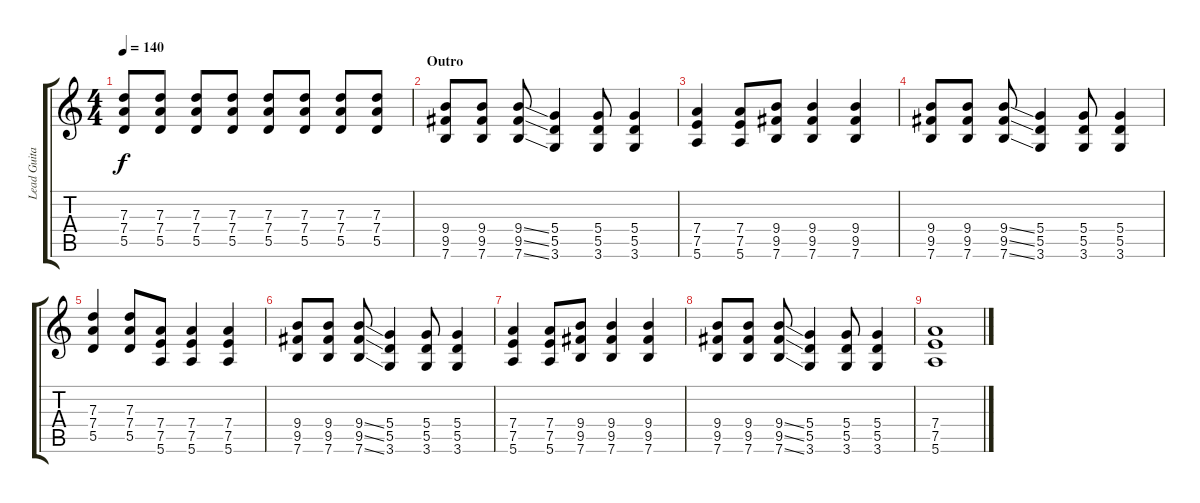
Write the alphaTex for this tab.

\track ("Lead Guitar" "Lead Guita") {instrument electricguitarmuted}
\staff {score tabs}
\tuning (E4 B3 G3 D3 A2 E2) {hide}
\ts (4 4)
\tempo 140
\clef g2
\ks c
(7.3 7.4 5.5).8{dy f} (7.3 7.4 5.5).8 (7.3 7.4 5.5).8 (7.3 7.4 5.5).8 (7.3 7.4 5.5).8 (7.3 7.4 5.5).8 (7.3 7.4 5.5).8 (7.3 7.4 5.5).8 |
\section ("" "Outro")
(9.4 9.5 7.6).8 (9.4 9.5 7.6).8 (9.4{ss} 9.5{ss} 7.6{ss}).8 (5.4 5.5 3.6).4 (5.4 5.5 3.6).8 (5.4 5.5 3.6).4 |
(7.4 7.5 5.6).4 (7.4 7.5 5.6).8 (9.4 9.5 7.6).8 (9.4 9.5 7.6).4 (9.4 9.5 7.6).4 |
(9.4 9.5 7.6).8 (9.4 9.5 7.6).8 (9.4{ss} 9.5{ss} 7.6{ss}).8 (5.4 5.5 3.6).4 (5.4 5.5 3.6).8 (5.4 5.5 3.6).4 |
(7.3 7.4 5.5).4 (7.3 7.4 5.5).8 (7.4 7.5 5.6).8 (7.4 7.5 5.6).4 (7.4 7.5 5.6).4 |
(9.4 9.5 7.6).8 (9.4 9.5 7.6).8 (9.4{ss} 9.5{ss} 7.6{ss}).8 (5.4 5.5 3.6).4 (5.4 5.5 3.6).8 (5.4 5.5 3.6).4 |
(7.4 7.5 5.6).4 (7.4 7.5 5.6).8 (9.4 9.5 7.6).8 (9.4 9.5 7.6).4 (9.4 9.5 7.6).4 |
(9.4 9.5 7.6).8 (9.4 9.5 7.6).8 (9.4{ss} 9.5{ss} 7.6{ss}).8 (5.4 5.5 3.6).4 (5.4 5.5 3.6).8 (5.4 5.5 3.6).4 |
(7.4 7.5 5.6).1
